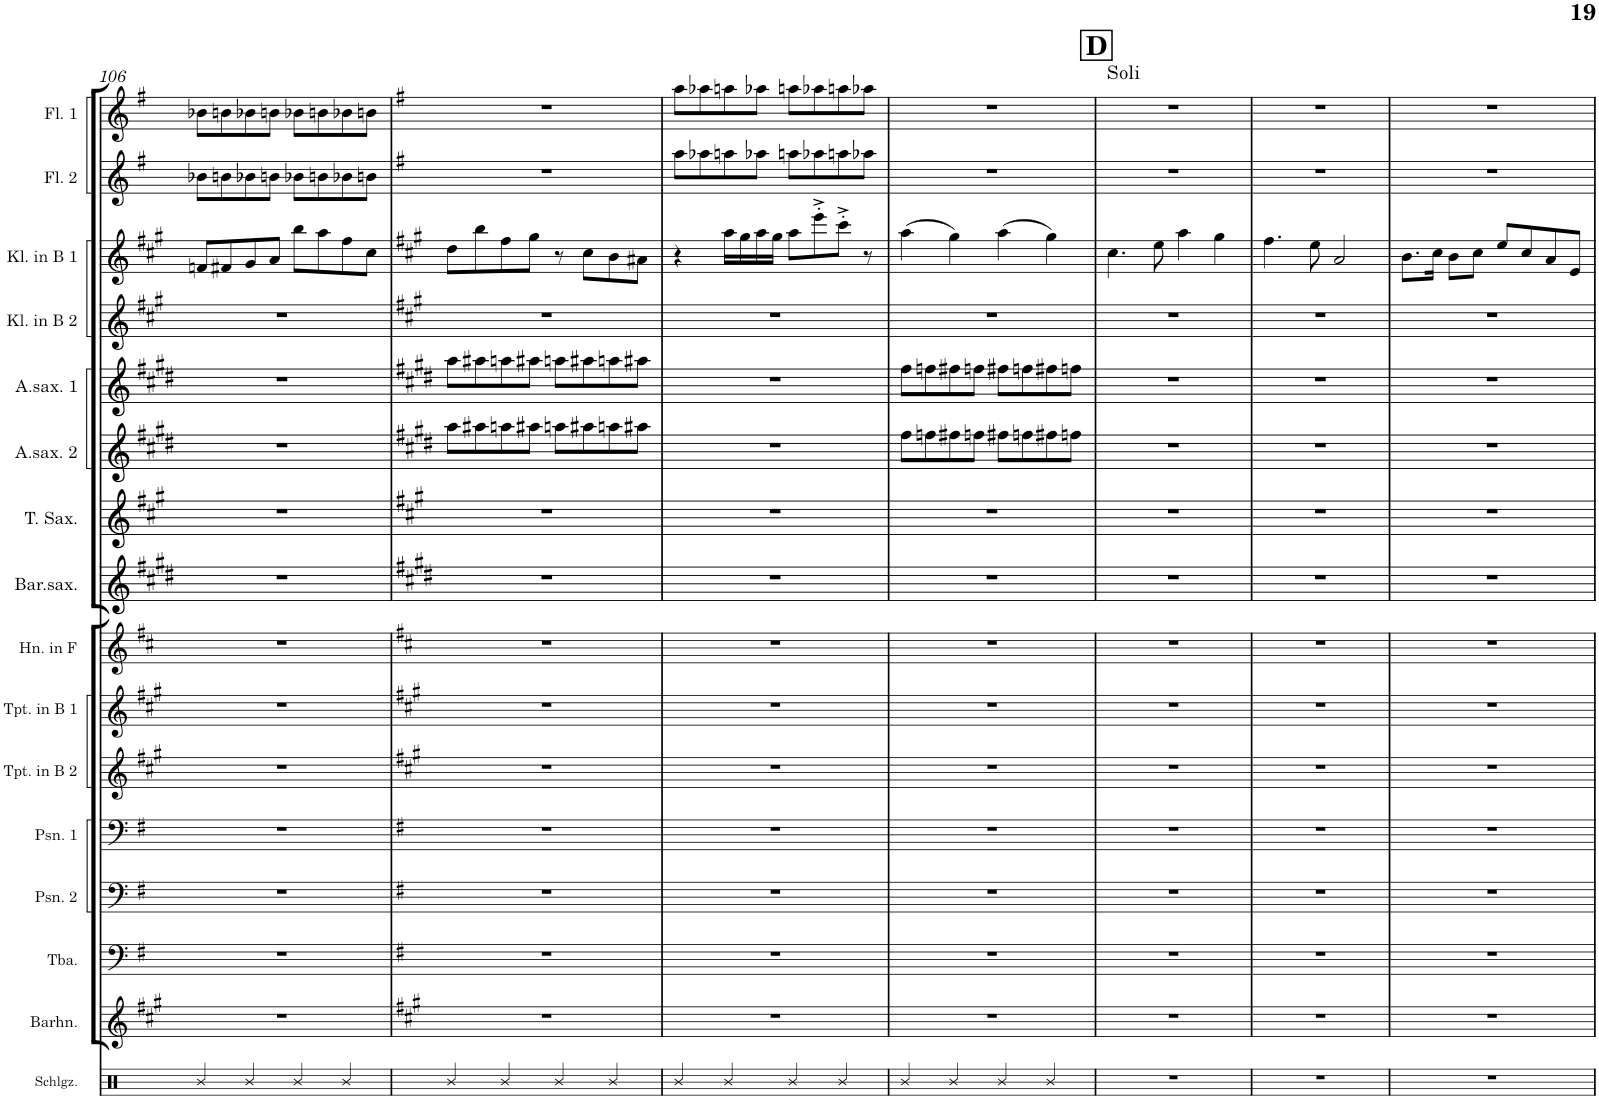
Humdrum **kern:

**kern	**kern	**kern	**kern	**kern	**kern	**kern	**kern	**kern	**kern	**kern	**kern	**kern	**kern	**kern	**kern
*part16	*part15	*part14	*part13	*part12	*part11	*part10	*part9	*part8	*part7	*part6	*part5	*part4	*part3	*part2	*part1
*staff16	*staff15	*staff14	*staff13	*staff12	*staff11	*staff10	*staff9	*staff8	*staff7	*staff6	*staff5	*staff4	*staff3	*staff2	*staff1
*I"Schlagwerk	*I"Baritonhorn	*I"Tuba	*I"Posaune 2	*I"Posaune 1	*I"Trompete in B 2	*I"Trompete in B 1	*I"Horn in F	*I"Baritonsaxophon	*I"Tenorsaxophon	*I"Altsaxophon 2	*I"Altsaxophon 1	*I"Klarinette in B 2	*I"Klarinette in B 1	*I"Flöte 2	*I"Flöte 1
*	*I'Barhn.	*I'Tba.	*I'Psn. 2	*I'Psn. 1	*I'Tpt. in B 2	*I'Tpt. in B 1	*I'Hn. in F	*I'Bar.sax.	*I'T. Sax.	*I'A.sax. 2	*I'A.sax. 1	*I'Kl. in B 2	*I'Kl. in B 1	*I'Fl. 2	*I'Fl. 1
!!LO:PB:g=z
*clefX	*clefG2	*clefF4	*clefF4	*clefF4	*clefG2	*clefG2	*clefG2	*clefG2	*clefG2	*clefG2	*clefG2	*clefG2	*clefG2	*clefG2	*clefG2
*	*Trd8c14	*	*	*	*Trd1c2	*Trd1c2	*Trd4c7	*Trd12c21	*Trd8c14	*Trd5c9	*Trd5c9	*Trd1c2	*Trd1c2	*	*
*k[]	*k[f#c#g#]	*k[f#]	*k[f#]	*k[f#]	*k[f#c#g#]	*k[f#c#g#]	*k[f#c#]	*k[f#c#g#d#]	*k[f#c#g#]	*k[f#c#g#d#]	*k[f#c#g#d#]	*k[f#c#g#]	*k[f#c#g#]	*k[f#]	*k[f#]
*M4/4	*M4/4	*M4/4	*M4/4	*M4/4	*M4/4	*M4/4	*M4/4	*M4/4	*M4/4	*M4/4	*M4/4	*M4/4	*M4/4	*M4/4	*M4/4
=106	=106	=106	=106	=106	=106	=106	=106	=106	=106	=106	=106	=106	=106	=106	=106
4R/	1r	1r	1r	1r	1r	1r	1r	1r	1r	1r	1r	1r	8fn/L	8b-X\L	8b-X\L
.	.	.	.	.	.	.	.	.	.	.	.	.	8f#X/	8bn\	8bn\
4R/	.	.	.	.	.	.	.	.	.	.	.	.	8g#/	8b-X\	8b-X\
.	.	.	.	.	.	.	.	.	.	.	.	.	8a/J	8bn\J	8bn\J
4R/	.	.	.	.	.	.	.	.	.	.	.	.	8bb\L	8b-X\L	8b-X\L
.	.	.	.	.	.	.	.	.	.	.	.	.	8aa\	8bn\	8bn\
4R/	.	.	.	.	.	.	.	.	.	.	.	.	8ff#\	8b-X\	8b-X\
.	.	.	.	.	.	.	.	.	.	.	.	.	8cc#\J	8bn\J	8bn\J
=107	=107	=107	=107	=107	=107	=107	=107	=107	=107	=107	=107	=107	=107	=107	=107
*	*k[f#c#g#]	*k[f#]	*k[f#]	*k[f#]	*k[f#c#g#]	*k[f#c#g#]	*k[f#c#]	*k[f#c#g#d#]	*k[f#c#g#]	*k[f#c#g#d#]	*k[f#c#g#d#]	*k[f#c#g#]	*k[f#c#g#]	*k[f#]	*k[f#]
4R/	1r	1r	1r	1r	1r	1r	1r	1r	1r	8aa\L	8aa\L	1r	8dd\L	1r	1r
.	.	.	.	.	.	.	.	.	.	8aa#X\	8aa#X\	.	8bb\	.	.
4R/	.	.	.	.	.	.	.	.	.	8aan\	8aan\	.	8ff#\	.	.
.	.	.	.	.	.	.	.	.	.	8aa#X\J	8aa#X\J	.	8gg#\J	.	.
4R/	.	.	.	.	.	.	.	.	.	8aan\L	8aan\L	.	8r	.	.
.	.	.	.	.	.	.	.	.	.	8aa#X\	8aa#X\	.	8cc#\L	.	.
4R/	.	.	.	.	.	.	.	.	.	8aan\	8aan\	.	8b\	.	.
.	.	.	.	.	.	.	.	.	.	8aa#X\J	8aa#X\J	.	8a#X\J	.	.
=108	=108	=108	=108	=108	=108	=108	=108	=108	=108	=108	=108	=108	=108	=108	=108
4R/	1r	1r	1r	1r	1r	1r	1r	1r	1r	1r	1r	1r	4r	8aa\L	8aa\L
.	.	.	.	.	.	.	.	.	.	.	.	.	.	8aa-X\	8aa-X\
4R/	.	.	.	.	.	.	.	.	.	.	.	.	16aa\LL	8aan\	8aan\
.	.	.	.	.	.	.	.	.	.	.	.	.	16gg#\	.	.
.	.	.	.	.	.	.	.	.	.	.	.	.	16aa\	8aa-X\J	8aa-X\J
.	.	.	.	.	.	.	.	.	.	.	.	.	16gg#\JJ	.	.
4R/	.	.	.	.	.	.	.	.	.	.	.	.	8aa\L	8aan\L	8aan\L
.	.	.	.	.	.	.	.	.	.	.	.	.	8eee'^\	8aa-X\	8aa-X\
4R/	.	.	.	.	.	.	.	.	.	.	.	.	8ccc#'^\J	8aan\	8aan\
.	.	.	.	.	.	.	.	.	.	.	.	.	8r	8aa-X\J	8aa-X\J
=109	=109	=109	=109	=109	=109	=109	=109	=109	=109	=109	=109	=109	=109	=109	=109
4R/	1r	1r	1r	1r	1r	1r	1r	1r	1r	8ff#\L	8ff#\L	1r	(4aa\	1r	1r
.	.	.	.	.	.	.	.	.	.	8ffn\	8ffn\	.	.	.	.
4R/	.	.	.	.	.	.	.	.	.	8ff#X\	8ff#X\	.	4gg#\)	.	.
.	.	.	.	.	.	.	.	.	.	8ffn\J	8ffn\J	.	.	.	.
4R/	.	.	.	.	.	.	.	.	.	8ff#X\L	8ff#X\L	.	(4aa\	.	.
.	.	.	.	.	.	.	.	.	.	8ffn\	8ffn\	.	.	.	.
4R/	.	.	.	.	.	.	.	.	.	8ff#X\	8ff#X\	.	4gg#\)	.	.
.	.	.	.	.	.	.	.	.	.	8ffn\J	8ffn\J	.	.	.	.
!!LO:REH:place=s1:a:B:cj:fs=14:t=D
=110	=110	=110	=110	=110	=110	=110	=110	=110	=110	=110	=110	=110	=110	=110	=110
!	!	!	!	!	!	!	!	!	!	!	!	!	!	!	!LO:TX:a:t=Soli
1r	1r	1r	1r	1r	1r	1r	1r	1r	1r	1r	1r	1r	4.cc#\	1r	1r
.	.	.	.	.	.	.	.	.	.	.	.	.	8ee\	.	.
.	.	.	.	.	.	.	.	.	.	.	.	.	4aa\	.	.
.	.	.	.	.	.	.	.	.	.	.	.	.	4gg#\	.	.
=111	=111	=111	=111	=111	=111	=111	=111	=111	=111	=111	=111	=111	=111	=111	=111
1r	1r	1r	1r	1r	1r	1r	1r	1r	1r	1r	1r	1r	4.ff#\	1r	1r
.	.	.	.	.	.	.	.	.	.	.	.	.	8ee\	.	.
.	.	.	.	.	.	.	.	.	.	.	.	.	2a/	.	.
=112	=112	=112	=112	=112	=112	=112	=112	=112	=112	=112	=112	=112	=112	=112	=112
1r	1r	1r	1r	1r	1r	1r	1r	1r	1r	1r	1r	1r	8.b\L	1r	1r
.	.	.	.	.	.	.	.	.	.	.	.	.	16cc#\Jk	.	.
.	.	.	.	.	.	.	.	.	.	.	.	.	8b\L	.	.
.	.	.	.	.	.	.	.	.	.	.	.	.	8cc#\J	.	.
.	.	.	.	.	.	.	.	.	.	.	.	.	8ee/L	.	.
.	.	.	.	.	.	.	.	.	.	.	.	.	8cc#/	.	.
.	.	.	.	.	.	.	.	.	.	.	.	.	8a/	.	.
.	.	.	.	.	.	.	.	.	.	.	.	.	8e/J	.	.
=	=	=	=	=	=	=	=	=	=	=	=	=	=	=	=
*-	*-	*-	*-	*-	*-	*-	*-	*-	*-	*-	*-	*-	*-	*-	*-
